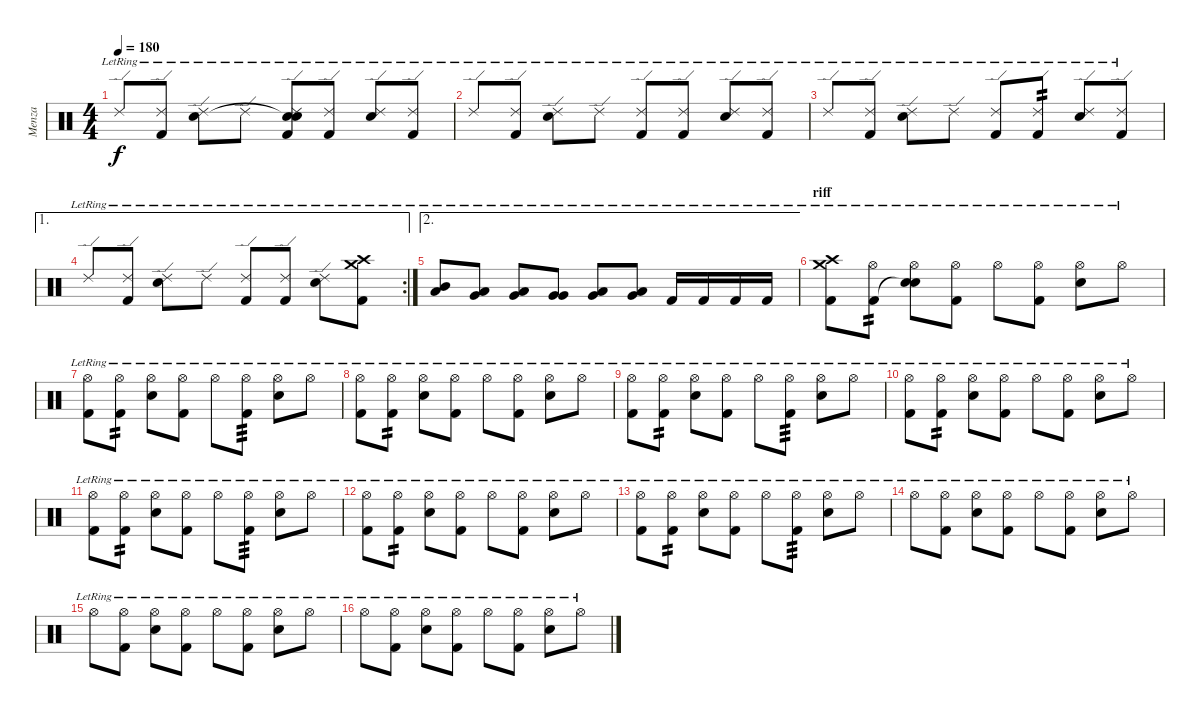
\track ("Menza" "Menza") {instrument percussion}
\staff {score}
\articulation defaults
\ts (4 4)
\tempo 180
\clef neutral
\ks c "Ride (edge) 2"{lr}.8{dy f}
("Ride (edge) 2"{lr} "Kick (hit) 2"{lr}).8 ("Ride (edge) 2"{lr} "Electric Snare (hit)"{lr}).8 "Ride (edge) 2"{lr}.8 ("Ride (edge) 2"{lr} "Snare (hit)"{t} "Snare (hit)"{t} "Kick (hit) 2"{lr}).8 ("Ride (edge) 2"{lr} "Kick (hit) 2"{lr}).8 ("Ride (edge) 2"{lr} "Electric Snare (hit)"{lr}).8 ("Ride (edge) 2"{lr} "Kick (hit) 2"{lr}).8 |
"Ride (edge) 2"{lr}.8 ("Ride (edge) 2"{lr} "Kick (hit) 2"{lr}).8 ("Ride (edge) 2"{lr} "Electric Snare (hit)"{lr}).8 "Ride (edge) 2"{lr}.8 ("Ride (edge) 2"{lr} "Kick (hit) 2"{lr}).8 ("Ride (edge) 2"{lr} "Kick (hit) 2"{lr}).8 ("Ride (edge) 2"{lr} "Electric Snare (hit)"{lr}).8 ("Ride (edge) 2"{lr} "Kick (hit) 2"{lr}).8 |
"Ride (edge) 2"{lr}.8 ("Ride (edge) 2"{lr} "Kick (hit) 2"{lr}).8 ("Ride (edge) 2"{lr} "Electric Snare (hit)"{lr}).8 "Ride (edge) 2"{lr}.8 ("Ride (edge) 2"{lr} "Kick (hit) 2"{lr}).8 ("Ride (edge) 2"{lr} "Kick (hit) 2").8{tp 2} ("Ride (edge) 2"{lr} "Electric Snare (hit)"{lr}).8 ("Ride (edge) 2"{lr} "Kick (hit) 2"{lr}).8 |
\ae 1
\rc 2 "Ride (edge) 2"{lr}.8
("Ride (edge) 2"{lr} "Kick (hit) 2"{lr}).8 ("Ride (edge) 2"{lr} "Electric Snare (hit)"{lr}).8 "Ride (edge) 2"{lr}.8 ("Ride (edge) 2"{lr} "Kick (hit) 2"{lr}).8 ("Ride (edge) 2"{lr} "Kick (hit) 2"{lr}).8 ("Ride (edge) 2"{lr} "Electric Snare (hit)"{lr}).8 ("Crash high (hit)"{lr} "Crash medium (hit)"{lr} "Kick (hit) 2"{lr}).8 |
\ae 2
("Low Tom (hit)"{lr} "Mid Tom (hit)"{lr}).8 ("Very Low Tom (hit)"{lr} "Low Tom (hit)"{lr}).8 ("Low Floor Tom (hit)"{lr} "Very Low Tom (hit)"{lr}).8 ("Very Low Tom (hit)"{lr} "Very Low Tom (hit)"{lr}).8 ("Very Low Tom (hit)"{lr} "Low Floor Tom (hit)"{lr}).8 ("Low Floor Tom (hit)"{lr} "Very Low Tom (hit)"{lr}).8 "Kick (hit) 2"{lr}.16 "Kick (hit) 2"{lr}.16 "Kick (hit) 2"{lr}.16 "Kick (hit) 2"{lr}.16 |
\section ("" "riff")
("Crash high (hit)"{lr} "Crash medium (hit)"{lr} "Kick (hit) 2"{lr}).8 ("Hi-Hat (open)"{lr} "Kick (hit) 2").8{tp 2} ("Hi-Hat (open)"{lr} "Snare (hit)"{t} "Electric Snare (hit)"{lr}).8 ("Hi-Hat (open)"{lr} "Kick (hit) 2"{lr}).8 "Hi-Hat (open)"{lr}.8 ("Hi-Hat (open)"{lr} "Kick (hit) 2"{lr}).8 ("Hi-Hat (open)"{lr} "Electric Snare (hit)"{lr}).8 "Hi-Hat (open)"{lr}.8 |
("Hi-Hat (open)"{lr} "Kick (hit) 2"{lr}).8 ("Hi-Hat (open)"{lr} "Kick (hit) 2").8{tp 2} ("Hi-Hat (open)"{lr} "Electric Snare (hit)"{lr}).8 ("Hi-Hat (open)"{lr} "Kick (hit) 2"{lr}).8 "Hi-Hat (open)"{lr}.8 ("Hi-Hat (open)"{lr} "Kick (hit) 2").8{tp 3} ("Hi-Hat (open)"{lr} "Electric Snare (hit)"{lr}).8 "Hi-Hat (open)"{lr}.8 |
("Hi-Hat (open)"{lr} "Kick (hit) 2"{lr}).8 ("Hi-Hat (open)"{lr} "Kick (hit) 2").8{tp 2} ("Hi-Hat (open)"{lr} "Electric Snare (hit)"{lr}).8 ("Hi-Hat (open)"{lr} "Kick (hit) 2"{lr}).8 "Hi-Hat (open)"{lr}.8 ("Hi-Hat (open)"{lr} "Kick (hit) 2"{lr}).8 ("Hi-Hat (open)"{lr} "Electric Snare (hit)"{lr}).8 "Hi-Hat (open)"{lr}.8 |
("Hi-Hat (open)"{lr} "Kick (hit) 2"{lr}).8 ("Hi-Hat (open)"{lr} "Kick (hit) 2").8{tp 2} ("Hi-Hat (open)"{lr} "Electric Snare (hit)"{lr}).8 ("Hi-Hat (open)"{lr} "Kick (hit) 2"{lr}).8 "Hi-Hat (open)"{lr}.8 ("Hi-Hat (open)"{lr} "Kick (hit) 2").8{tp 3} ("Hi-Hat (open)"{lr} "Electric Snare (hit)"{lr}).8 "Hi-Hat (open)"{lr}.8 |
("Hi-Hat (open)"{lr} "Kick (hit) 2"{lr}).8 ("Hi-Hat (open)"{lr} "Kick (hit) 2").8{tp 2} ("Hi-Hat (open)"{lr} "Electric Snare (hit)"{lr}).8 ("Hi-Hat (open)"{lr} "Kick (hit) 2"{lr}).8 "Hi-Hat (open)"{lr}.8 ("Hi-Hat (open)"{lr} "Kick (hit) 2"{lr}).8 ("Hi-Hat (open)"{lr} "Electric Snare (hit)"{lr}).8 "Hi-Hat (open)"{lr}.8 |
("Hi-Hat (open)"{lr} "Kick (hit) 2"{lr}).8 ("Hi-Hat (open)"{lr} "Kick (hit) 2").8{tp 2} ("Hi-Hat (open)"{lr} "Electric Snare (hit)"{lr}).8 ("Hi-Hat (open)"{lr} "Kick (hit) 2"{lr}).8 "Hi-Hat (open)"{lr}.8 ("Hi-Hat (open)"{lr} "Kick (hit) 2").8{tp 3} ("Hi-Hat (open)"{lr} "Electric Snare (hit)"{lr}).8 "Hi-Hat (open)"{lr}.8 |
("Hi-Hat (open)"{lr} "Kick (hit) 2"{lr}).8 ("Hi-Hat (open)"{lr} "Kick (hit) 2").8{tp 2} ("Hi-Hat (open)"{lr} "Electric Snare (hit)"{lr}).8 ("Hi-Hat (open)"{lr} "Kick (hit) 2"{lr}).8 "Hi-Hat (open)"{lr}.8 ("Hi-Hat (open)"{lr} "Kick (hit) 2"{lr}).8 ("Hi-Hat (open)"{lr} "Electric Snare (hit)"{lr}).8 "Hi-Hat (open)"{lr}.8 |
("Hi-Hat (open)"{lr} "Kick (hit) 2"{lr}).8 ("Hi-Hat (open)"{lr} "Kick (hit) 2").8{tp 2} ("Hi-Hat (open)"{lr} "Electric Snare (hit)"{lr}).8 ("Hi-Hat (open)"{lr} "Kick (hit) 2"{lr}).8 "Hi-Hat (open)"{lr}.8 ("Hi-Hat (open)"{lr} "Kick (hit) 2").8{tp 3} ("Hi-Hat (open)"{lr} "Electric Snare (hit)"{lr}).8 "Hi-Hat (open)"{lr}.8 |
"Hi-Hat (open)"{lr}.8 ("Hi-Hat (open)"{lr} "Kick (hit) 2"{lr}).8 ("Hi-Hat (open)"{lr} "Electric Snare (hit)"{lr}).8 ("Hi-Hat (open)"{lr} "Kick (hit) 2"{lr}).8 "Hi-Hat (open)"{lr}.8 ("Hi-Hat (open)"{lr} "Kick (hit) 2"{lr}).8 ("Hi-Hat (open)"{lr} "Electric Snare (hit)"{lr}).8 "Hi-Hat (open)"{lr}.8 |
"Hi-Hat (open)"{lr}.8 ("Hi-Hat (open)"{lr} "Kick (hit) 2"{lr}).8 ("Hi-Hat (open)"{lr} "Electric Snare (hit)"{lr}).8 ("Hi-Hat (open)"{lr} "Kick (hit) 2"{lr}).8 "Hi-Hat (open)"{lr}.8 ("Hi-Hat (open)"{lr} "Kick (hit) 2"{lr}).8 ("Hi-Hat (open)"{lr} "Electric Snare (hit)"{lr}).8 "Hi-Hat (open)"{lr}.8 |
"Hi-Hat (open)"{lr}.8 ("Hi-Hat (open)"{lr} "Kick (hit) 2"{lr}).8 ("Hi-Hat (open)"{lr} "Electric Snare (hit)"{lr}).8 ("Hi-Hat (open)"{lr} "Kick (hit) 2"{lr}).8 "Hi-Hat (open)"{lr}.8 ("Hi-Hat (open)"{lr} "Kick (hit) 2"{lr}).8 ("Hi-Hat (open)"{lr} "Electric Snare (hit)"{lr}).8 "Hi-Hat (open)"{lr}.8
